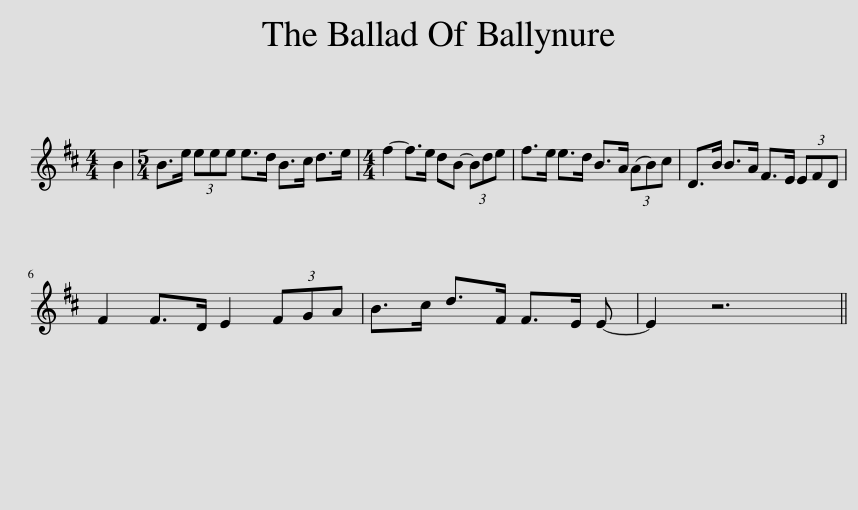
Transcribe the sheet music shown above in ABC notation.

X:1
L:1/8
M:4/4
I:linebreak $
K:D
V:1 treble
V:1
 B2 |[M:5/4] B>e (3eee e>d B>c d>e |[M:4/4] f2- f>e dB- (3Bde | f>e e>d B>A (3(AB)c | D>B B>A F>E (3EFD |$ %5
 F2 F>D E2 (3FGA | B>c d>F F>E E- | E2 z6 || %8
